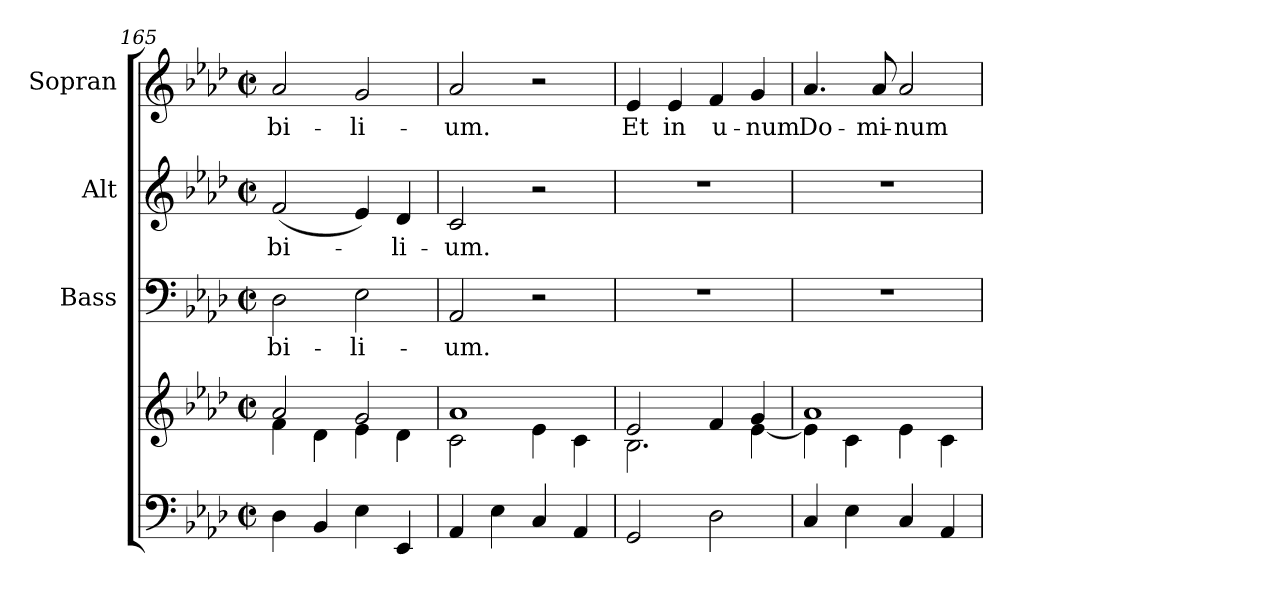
**kern	**kern	**kern	**text	**kern	**text	**kern	**text
*part4	*part4	*part3	*part3	*part2	*part2	*part1	*part1
*staff5	*staff4	*staff3	*staff3	*staff2	*staff2	*staff1	*staff1
*	*	*I"Bass	*	*I"Alt	*	*I"Sopran	*
*	*	*I'B.	*	*I'A.	*	*I'S.	*
*clefF4	*clefG2	*clefF4	*	*clefG2	*	*clefG2	*
*k[b-e-a-d-]	*k[b-e-a-d-]	*k[b-e-a-d-]	*	*k[b-e-a-d-]	*	*k[b-e-a-d-]	*
*A-:	*A-:	*A-:	*	*A-:	*	*A-:	*
*M2/2	*M2/2	*M2/2	*	*M2/2	*	*M2/2	*
*met(c|)	*met(c|)	*met(c|)	*	*met(c|)	*	*met(c|)	*
=165	=165	=165	=165	=165	=165	=165	=165
*	*^	*	*	*	*	*	*
!	!	!	!	!LO:LY:b	!	!LO:LY:b	!	!LO:LY:b
4D-\	2a-/	4f\	2D-\	-bi-	(<2f/	-bi-	2a-/	-bi-
4BB-/	.	4d-\	.	.	.	.	.	.
!	!	!	!	!LO:LY:b	!	!	!	!LO:LY:b
4E-\	2g/	4e-\	2E-\	-li-	4e-/)	.	2g/	-li-
!	!	!	!	!	!	!LO:LY:b	!	!
4EE-/	.	4d-\	.	.	4d-/	-li-	.	.
=166	=166	=166	=166	=166	=166	=166	=166	=166
!	!	!	!	!LO:LY:b	!	!LO:LY:b	!	!LO:LY:b
4AA-/	1a-	2c\	2AA-/	-um.	2c/	-um.	2a-/	-um.
4E-\	.	.	.	.	.	.	.	.
4C/	.	4e-\	2r	.	2r	.	2r	.
4AA-/	.	4c\	.	.	.	.	.	.
=167	=167	=167	=167	=167	=167	=167	=167	=167
!	!	!	!	!	!	!	!	!LO:LY:b
2GG/	2e-/	2.B-\	1r	.	1r	.	4e-/	Et
!	!	!	!	!	!	!	!	!LO:LY:b
.	.	.	.	.	.	.	4e-/	in
!	!	!	!	!	!	!	!	!LO:LY:b
2D-\	4f/	.	.	.	.	.	4f/	u-
!	!	!	!	!	!	!	!	!LO:LY:b
.	4g/	[<4e-\	.	.	.	.	4g/	-num
=168	=168	=168	=168	=168	=168	=168	=168	=168
!	!	!	!	!	!	!	!	!LO:LY:b
4C/	1a-	4e-\]	1r	.	1r	.	4.a-/	Do-
4E-\	.	4c\	.	.	.	.	.	.
!	!	!	!	!	!	!	!	!LO:LY:b
.	.	.	.	.	.	.	8a-/	-mi-
!	!	!	!	!	!	!	!	!LO:LY:b
4C/	.	4e-\	.	.	.	.	2a-/	-num
4AA-/	.	4c\	.	.	.	.	.	.
*	*v	*v	*	*	*	*	*	*
=	=	=	=	=	=	=	=
*-	*-	*-	*-	*-	*-	*-	*-
